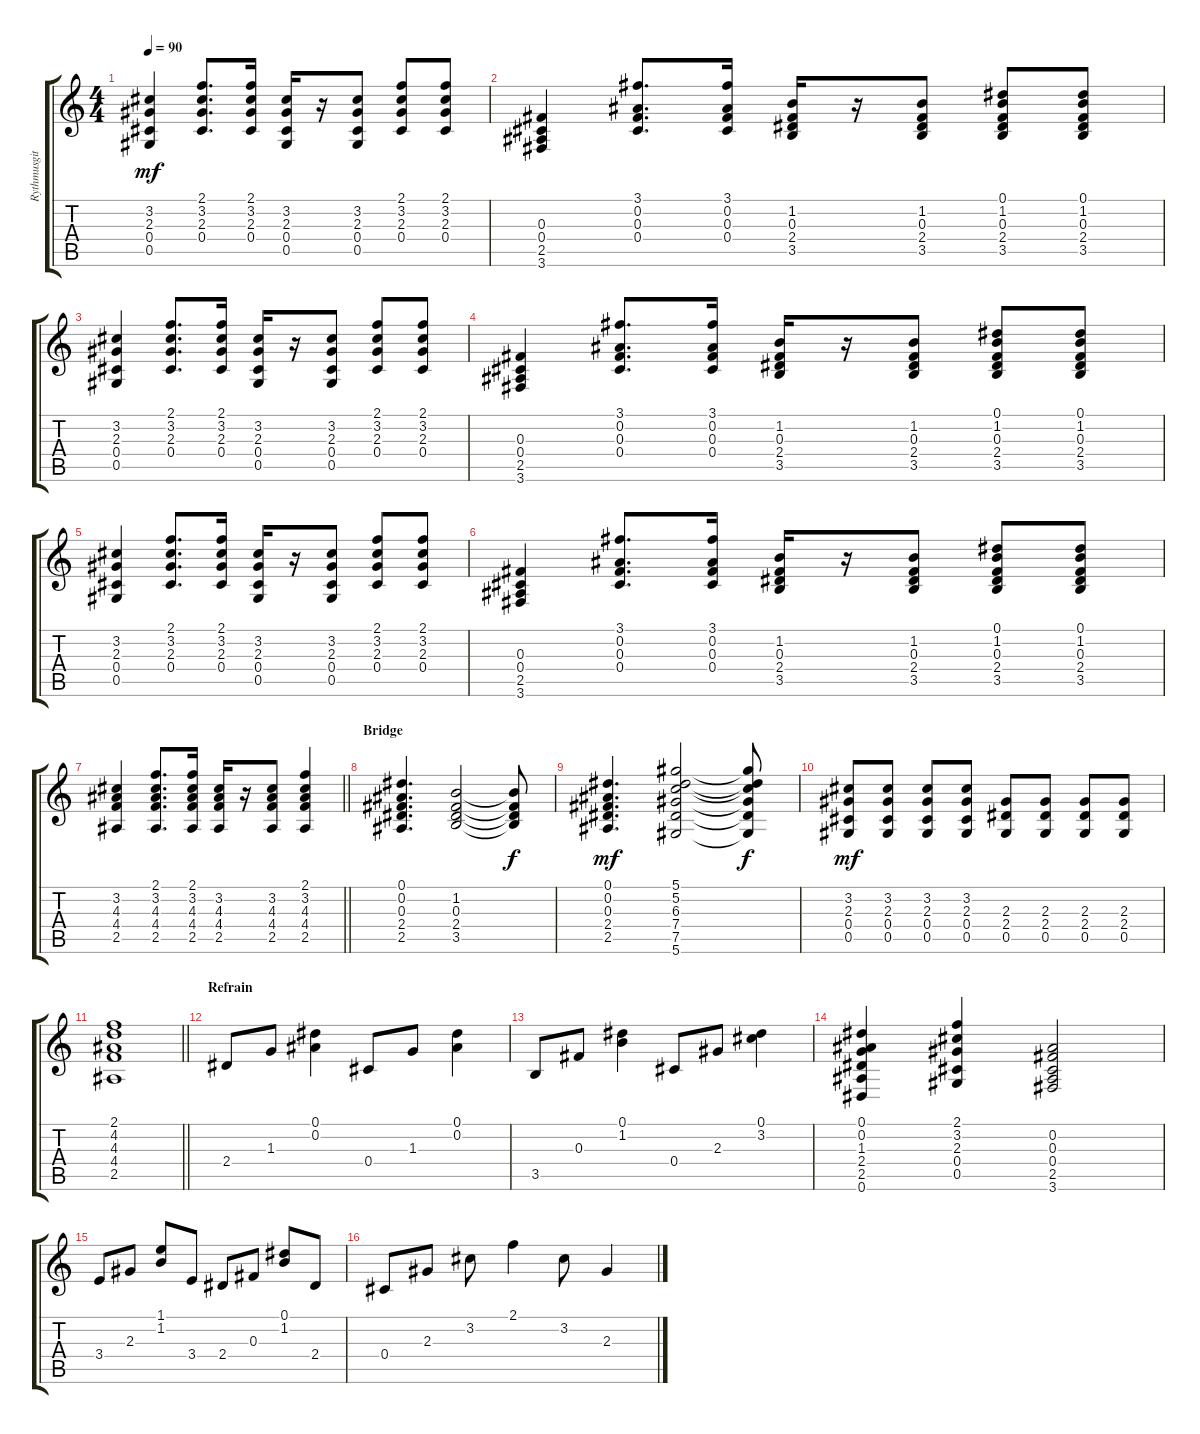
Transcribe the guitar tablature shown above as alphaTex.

\track ("Rythmusgitarre" "Rythmusgit") {instrument acousticguitarsteel}
\staff {score tabs}
\tuning (Eb4 Bb3 Gb3 Db3 Ab2 Eb2) {hide}
\ts (4 4)
\tempo 90
\clef g2
\ks c
(3.2 2.3 0.4 0.5).4{dy mf} (2.1 3.2 2.3 0.4).8{d} (2.1 3.2 2.3 0.4).16 (3.2 2.3 0.4 0.5).16 r.16 (3.2 2.3 0.4 0.5).8 (2.1 3.2 2.3 0.4).8 (2.1 3.2 2.3 0.4).8 |
(0.3 0.4 2.5 3.6).4 (3.1 0.2 0.3 0.4).8{d} (3.1 0.2 0.3 0.4).16 (1.2 0.3 2.4 3.5).16 r.16 (1.2 0.3 2.4 3.5).8 (0.1 1.2 0.3 2.4 3.5).8 (0.1 1.2 0.3 2.4 3.5).8 |
(3.2 2.3 0.4 0.5).4 (2.1 3.2 2.3 0.4).8{d} (2.1 3.2 2.3 0.4).16 (3.2 2.3 0.4 0.5).16 r.16 (3.2 2.3 0.4 0.5).8 (2.1 3.2 2.3 0.4).8 (2.1 3.2 2.3 0.4).8 |
(0.3 0.4 2.5 3.6).4 (3.1 0.2 0.3 0.4).8{d} (3.1 0.2 0.3 0.4).16 (1.2 0.3 2.4 3.5).16 r.16 (1.2 0.3 2.4 3.5).8 (0.1 1.2 0.3 2.4 3.5).8 (0.1 1.2 0.3 2.4 3.5).8 |
(3.2 2.3 0.4 0.5).4 (2.1 3.2 2.3 0.4).8{d} (2.1 3.2 2.3 0.4).16 (3.2 2.3 0.4 0.5).16 r.16 (3.2 2.3 0.4 0.5).8 (2.1 3.2 2.3 0.4).8 (2.1 3.2 2.3 0.4).8 |
(0.3 0.4 2.5 3.6).4 (3.1 0.2 0.3 0.4).8{d} (3.1 0.2 0.3 0.4).16 (1.2 0.3 2.4 3.5).16 r.16 (1.2 0.3 2.4 3.5).8 (0.1 1.2 0.3 2.4 3.5).8 (0.1 1.2 0.3 2.4 3.5).8 |
\barLineRight lightlight
(3.2 4.3 4.4 2.5).4 (2.1 3.2 4.3 4.4 2.5).8{d} (2.1 3.2 4.3 4.4 2.5).16 (3.2 4.3 4.4 2.5).16 r.16 (3.2 4.3 4.4 2.5).8 (2.1 3.2 4.3 4.4 2.5).4 |
\section ("" "Bridge")
(0.1 0.2 0.3 2.4 2.5).4{d} (1.2 0.3 2.4 3.5).2 (1.2{t} 0.3{t} 2.4{t} 3.5{t}).8{dy f} |
(0.1 0.2 0.3 2.4 2.5).4{d dy mf} (5.1 5.2 6.3 7.4 7.5 5.6).2 (5.1{t} 5.2{t} 6.3{t} 7.4{t} 7.5{t} 5.6{t}).8{dy f} |
(3.2 2.3 0.4 0.5).8{dy mf} (3.2 2.3 0.4 0.5).8 (3.2 2.3 0.4 0.5).8 (3.2 2.3 0.4 0.5).8 (2.3 2.4 0.5).8 (2.3 2.4 0.5).8 (2.3 2.4 0.5).8 (2.3 2.4 0.5).8 |
\barLineRight lightlight
(2.1 4.2 4.3 4.4 2.5).1 |
\section ("" "Refrain")
2.4.8 1.3.8 (0.1 0.2).4 0.4.8 1.3.8 (0.1 0.2).4 |
3.5.8 0.3.8 (0.1 1.2).4 0.4.8 2.3.8 (0.1 3.2).4 |
(0.1 0.2 1.3 2.4 2.5 0.6).4 (2.1 3.2 2.3 0.4 0.5).4 (0.2 0.3 0.4 2.5 3.6).2 |
3.4.8 2.3.8 (1.1 1.2).8 3.4.8 2.4.8 0.3.8 (0.1 1.2).8 2.4.8 |
0.4.8 2.3.8 3.2.8 2.1.4 3.2.8 2.3.4
